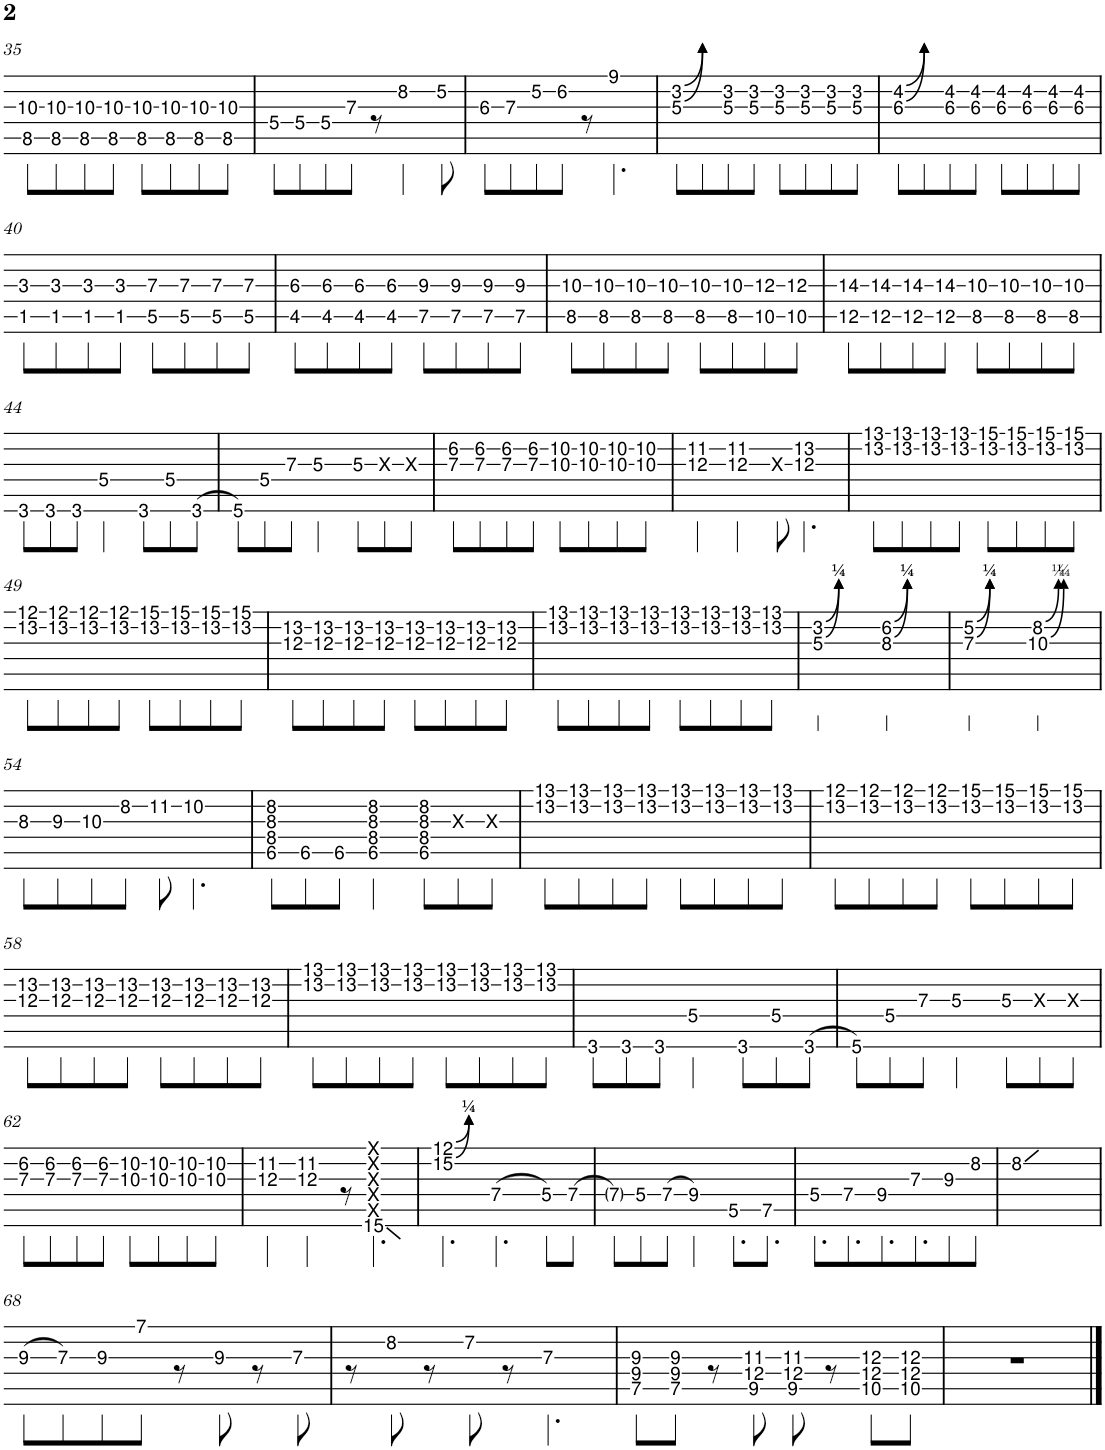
**kern
*part1
*staff1
*I"Electric Guitar
*I'El. Guit.
!!LO:PB:g=z
*
*k[b-]
*M4/4
=35
8F\ 8f\L
8F\ 8f\
8F\ 8f\
8F\ 8f\J
8F\ 8f\L
8F\ 8f\
8F\ 8f\
8F\ 8f\J
=36
8G\L
8G\
8G\
8d\J
8r
4g\
8e\
=37
8d-\L
8d\
8e\
8f\J
8r
4.cc#\
=38
8c\ 8d\L
8c\ 8d\
8c\ 8d\
8c\ 8d\J
8c\ 8d\L
8c\ 8d\
8c\ 8d\
8c\ 8d\J
=39
8c#\ 8d#\L
8c#\ 8d#\
8c#\ 8d#\
8c#\ 8d#\J
8c#\ 8d#\L
8c#\ 8d#\
8c#\ 8d#\
8c#\ 8d#\J
!!LO:LB:g=z
=40
8BB-\ 8B-\L
8BB-\ 8B-\
8BB-\ 8B-\
8BB-\ 8B-\J
8D\ 8d\L
8D\ 8d\
8D\ 8d\
8D\ 8d\J
=41
8D-\ 8d-\L
8D-\ 8d-\
8D-\ 8d-\
8D-\ 8d-\J
8E\ 8e\L
8E\ 8e\
8E\ 8e\
8E\ 8e\J
=42
8F\ 8f\L
8F\ 8f\
8F\ 8f\
8F\ 8f\J
8F\ 8f\L
8F\ 8f\
8G\ 8g\
8G\ 8g\J
=43
8A\ 8a\L
8A\ 8a\
8A\ 8a\
8A\ 8a\J
8F\ 8f\L
8F\ 8f\
8F\ 8f\
8F\ 8f\J
!!LO:LB:g=z
=44
8GG\L
8GG\
8GG\J
4G\
8GG\L
8G\
(8GG\J
=45
8AA\L)
8G\
8d\J
4c\
8c\L
8d-\
8d-\J
=46
8d\ 8f\L
8d\ 8f\
8d\ 8f\
8d\ 8f\J
8f\ 8a\L
8f\ 8a\
8f\ 8a\
8f\ 8a\J
=47
4g\ 4b-\
4g\ 4b-\
8d-\
4.g\ 4.cc\
=48
8cc\ 8ff\L
8cc\ 8ff\
8cc\ 8ff\
8cc\ 8ff\J
8cc\ 8gg\L
8cc\ 8gg\
8cc\ 8gg\
8cc\ 8gg\J
!!LO:LB:g=z
=49
8cc\ 8ee\L
8cc\ 8ee\
8cc\ 8ee\
8cc\ 8ee\J
8cc\ 8gg\L
8cc\ 8gg\
8cc\ 8gg\
8cc\ 8gg\J
=50
8g\ 8cc\L
8g\ 8cc\
8g\ 8cc\
8g\ 8cc\J
8g\ 8cc\L
8g\ 8cc\
8g\ 8cc\
8g\ 8cc\J
=51
8cc\ 8ff\L
8cc\ 8ff\
8cc\ 8ff\
8cc\ 8ff\J
8cc\ 8ff\L
8cc\ 8ff\
8cc\ 8ff\
8cc\ 8ff\J
=52
2c\ 2d\
2d#\ 2f\
=53
2d\ 2e\
2f\ 2g\
!!LO:LB:g=z
=54
8d#\L
8e\
8f\
8g\J
8b-\
4.a\
=55
8E-\ 8B-\ 8d#\ 8g\L
8E-\
8E-\J
4E-\ 4B-\ 4d#\ 4g\
8E-\ 8B-\ 8d#\ 8g\L
8d-\
8d-\J
=56
8cc\ 8ff\L
8cc\ 8ff\
8cc\ 8ff\
8cc\ 8ff\J
8cc\ 8ff\L
8cc\ 8ff\
8cc\ 8ff\
8cc\ 8ff\J
=57
8cc\ 8ee\L
8cc\ 8ee\
8cc\ 8ee\
8cc\ 8ee\J
8cc\ 8gg\L
8cc\ 8gg\
8cc\ 8gg\
8cc\ 8gg\J
!!LO:LB:g=z
=58
8g\ 8cc\L
8g\ 8cc\
8g\ 8cc\
8g\ 8cc\J
8g\ 8cc\L
8g\ 8cc\
8g\ 8cc\
8g\ 8cc\J
=59
8cc\ 8ff\L
8cc\ 8ff\
8cc\ 8ff\
8cc\ 8ff\J
8cc\ 8ff\L
8cc\ 8ff\
8cc\ 8ff\
8cc\ 8ff\J
=60
8GG\L
8GG\
8GG\J
4G\
8GG\L
8G\
(8GG\J
=61
8AA\L)
8G\
8d\J
4c\
8c\L
8d-\
8d-\J
!!LO:LB:g=z
=62
8d\ 8f\L
8d\ 8f\
8d\ 8f\
8d\ 8f\J
8f\ 8a\L
8f\ 8a\
8f\ 8a\
8f\ 8a\J
=63
4g\ 4b-\
4g\ 4b-\
8r
4.G\ 4.AA\ 4.D\ 4.G\ 4.B\ 4.e\
=64
4.dd\ 4.ee\
(4.A\
8G\L)
[8A\J
=65
8A\L]
8G\
(8A\J
4B\)
8.D\L
8.E\J
=66
8.G\L
8.A\
8.B\
8.d\
8e\
8g\J
=67
1g
!!LO:LB:g=z
=68
(8e\L
8d\)
8e\
8b\J
8r
8e\
8r
8d\
=69
8r
8g\
8r
8g-\
8r
4.d\
=70
8E\ 8B\ 8e\L
8E\ 8c-\ 8e\J
8r
8F#\ 8d\ 8g-\
8F#\ 8d\ 8g-\
8r
8G\ 8d\ 8g\L
8G\ 8d\ 8g\J
=71
1r
==
*-
